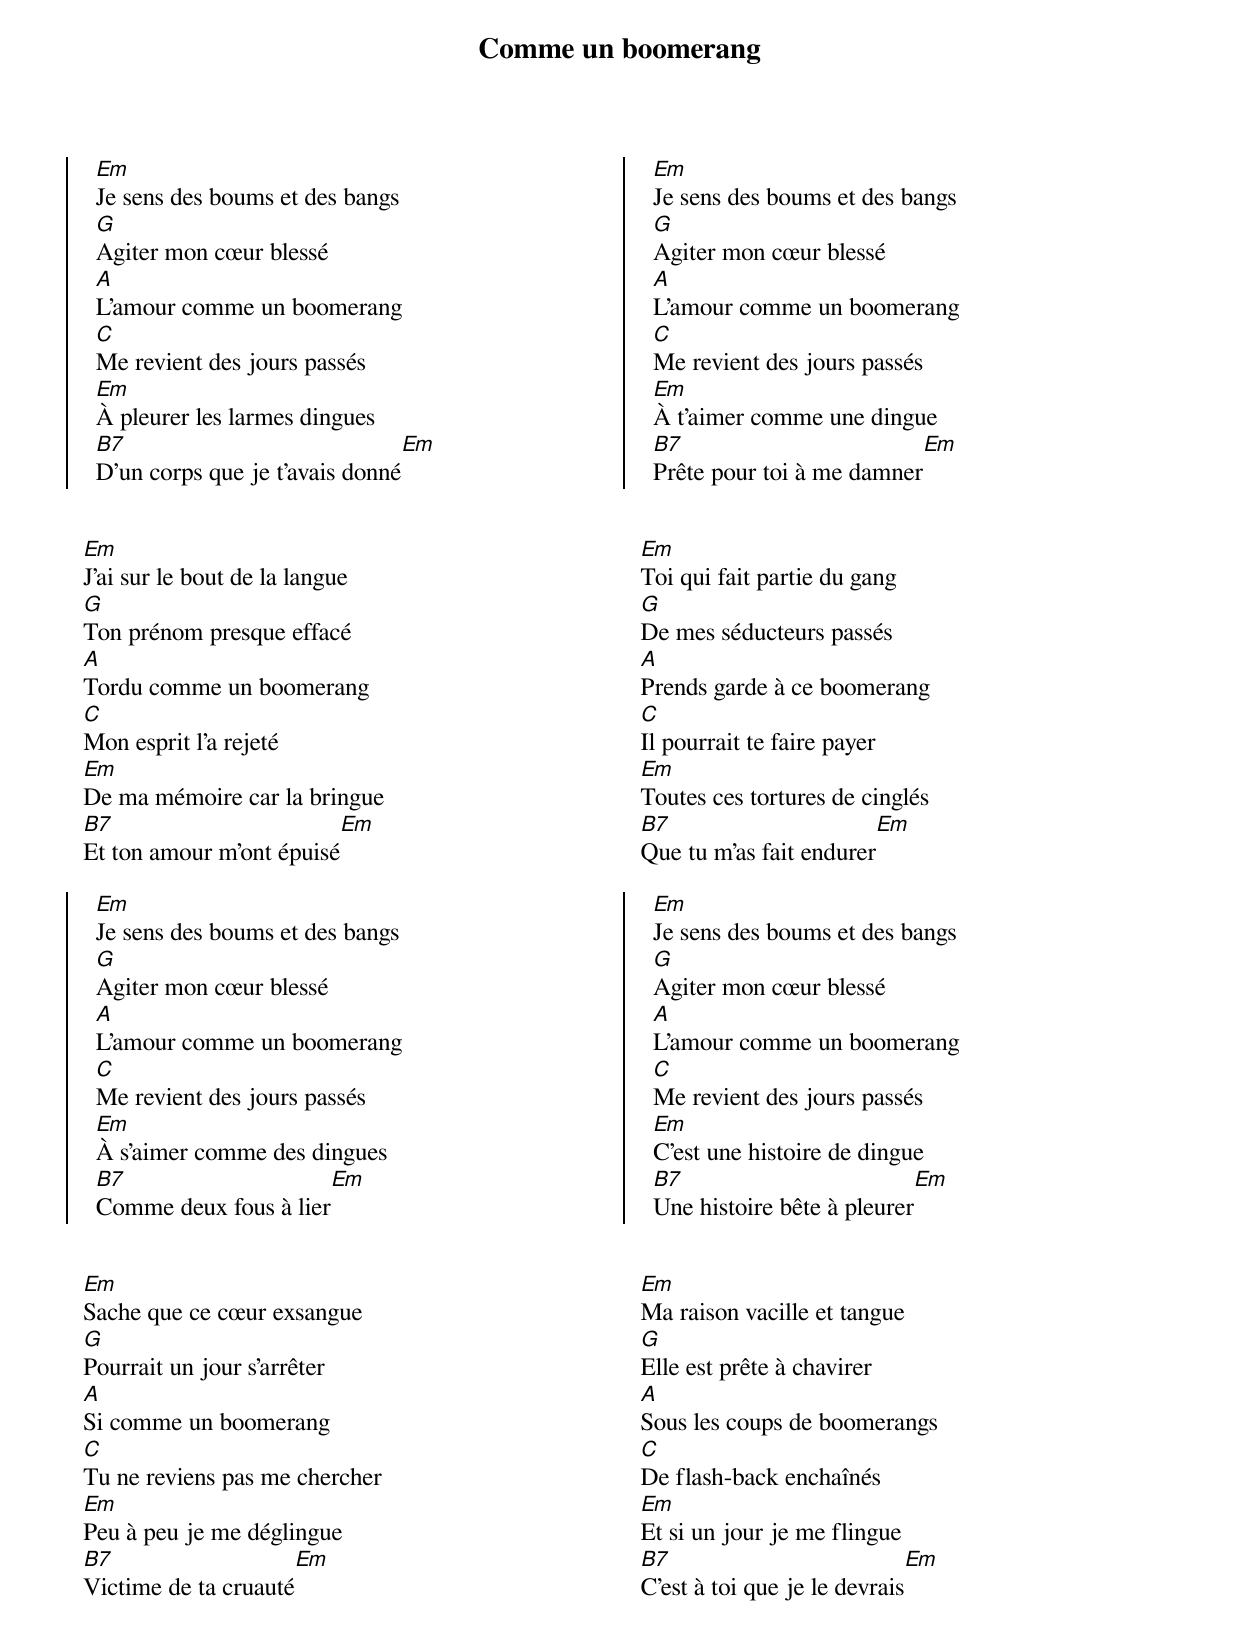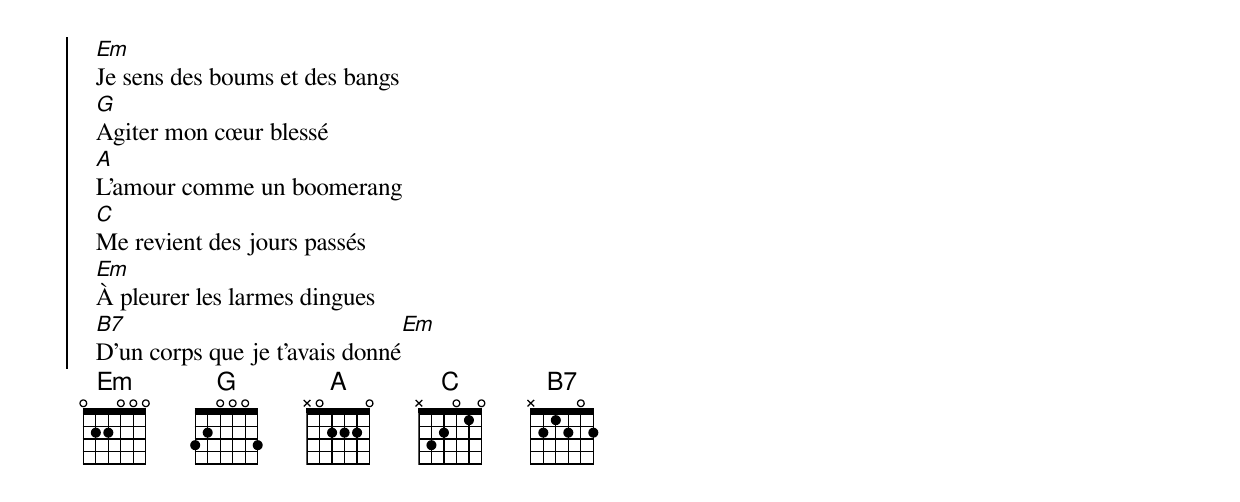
{title: Comme un boomerang}
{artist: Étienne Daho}
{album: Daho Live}
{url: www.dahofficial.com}
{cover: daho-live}
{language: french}
{columns: 2}
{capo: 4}
{define: Em frets 0 2 2 0 0 0}
{define: G frets 3 2 0 0 0 3}
{define: A frets X 0 2 2 2 0}
{define: C frets X 3 2 0 1 0}
{define: B7 frets X 2 1 2 0 2}

{start_of_chorus}
  [Em]Je sens des boums et des bangs
  [G]Agiter mon cœur blessé
  [A]L'amour comme un boomerang
  [C]Me revient des jours passés
  [Em]À pleurer les larmes dingues
  [B7]D'un corps que je t'avais donné[Em]
{end_of_chorus}


[Em]J'ai sur le bout de la langue
[G]Ton prénom presque effacé
[A]Tordu comme un boomerang
[C]Mon esprit l'a rejeté
[Em]De ma mémoire car la bringue
[B7]Et ton amour m'ont épuisé[Em]

{start_of_chorus}
  [Em]Je sens des boums et des bangs
  [G]Agiter mon cœur blessé
  [A]L'amour comme un boomerang
  [C]Me revient des jours passés
  [Em]À s'aimer comme des dingues
  [B7]Comme deux fous à lier[Em]
{end_of_chorus}


[Em]Sache que ce cœur exsangue
[G]Pourrait un jour s'arrêter
[A]Si comme un boomerang
[C]Tu ne reviens pas me chercher
[Em]Peu à peu je me déglingue
[B7]Victime de ta cruauté[Em]

{start_of_chorus}
  [Em]Je sens des boums et des bangs
  [G]Agiter mon cœur blessé
  [A]L'amour comme un boomerang
  [C]Me revient des jours passés
  [Em]À t'aimer comme une dingue
  [B7]Prête pour toi à me damner[Em]
{end_of_chorus}


[Em]Toi qui fait partie du gang
[G]De mes séducteurs passés
[A]Prends garde à ce boomerang
[C]Il pourrait te faire payer
[Em]Toutes ces tortures de cinglés
[B7]Que tu m'as fait endurer[Em]

{start_of_chorus}
  [Em]Je sens des boums et des bangs
  [G]Agiter mon cœur blessé
  [A]L'amour comme un boomerang
  [C]Me revient des jours passés
  [Em]C'est une histoire de dingue
  [B7]Une histoire bête à pleurer[Em]
{end_of_chorus}


[Em]Ma raison vacille et tangue
[G]Elle est prête à chavirer
[A]Sous les coups de boomerangs
[C]De flash-back enchaînés
[Em]Et si un jour je me flingue
[B7]C'est à toi que je le devrais[Em]

{start_of_chorus}
  [Em]Je sens des boums et des bangs
  [G]Agiter mon cœur blessé
  [A]L'amour comme un boomerang
  [C]Me revient des jours passés
  [Em]À pleurer les larmes dingues
  [B7]D'un corps que je t'avais donné[Em]
{end_of_chorus}
